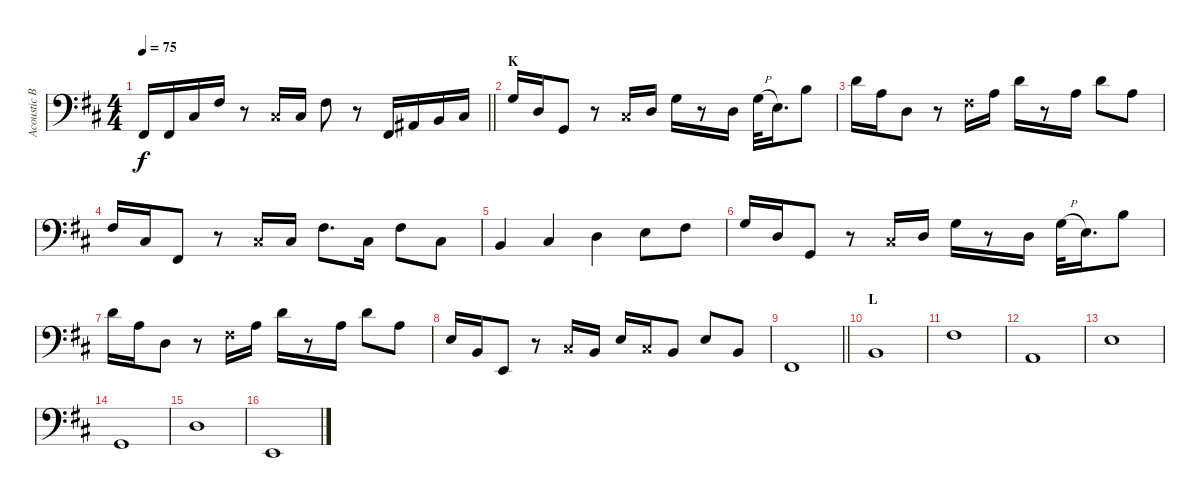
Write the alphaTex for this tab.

\track ("Acoustic Bass" "Acoustic B") {instrument electricbassfinger}
\staff {score}
\tuning (G2 D2 A1 E1) {hide}
\ts (4 4)
\tempo 75
\clef f4
\barLineRight lightlight
\ks d
2.4.16{dy f} 2.4.16 4.3.16 4.2.16 r.8 -1.2{x}.16 4.3.16 4.2.8 r.8 2.4.16 1.3.16 2.3.16 4.3.16 |
\section ("" "K")
5.2.16 5.3.16 3.4.8 r.8 -1.2{x}.16 5.3.16 5.2.16 r.8 5.3.16 5.2{h}.32 2.2.16{d} 4.1.8 |
7.1.16 7.2.16 5.3.8 r.8 -1.1{x}.16 7.2.16 7.1.16 r.8 7.2.16 7.1.8 7.2.8 |
4.2.16 4.3.16 2.4.8 r.8 -1.2{x}.16 4.3.16 4.2.8{d} 4.3.16 4.2.8 4.3.8 |
2.3.4 4.3.4 5.3.4 2.2.8 4.2.8 |
5.2.16 5.3.16 3.4.8 r.8 -1.2{x}.16 5.3.16 5.2.16 r.8 5.3.16 5.2{h}.32 2.2.16{d} 4.1.8 |
7.1.16 7.2.16 5.3.8 r.8 -1.1{x}.16 7.2.16 7.1.16 r.8 7.2.16 7.1.8 7.2.8 |
2.2.16 2.3.16 0.4.8 r.8 -1.2{x}.16 2.3.16 2.2.16 -1.2{x}.16 2.3.8 2.2.8 2.3.8 |
\barLineRight lightlight
2.4.1 |
\section ("" "L")
7.4.1 |
9.3.1 |
5.4.1 |
7.3.1 |
3.4.1 |
5.3.1 |
0.4.1
